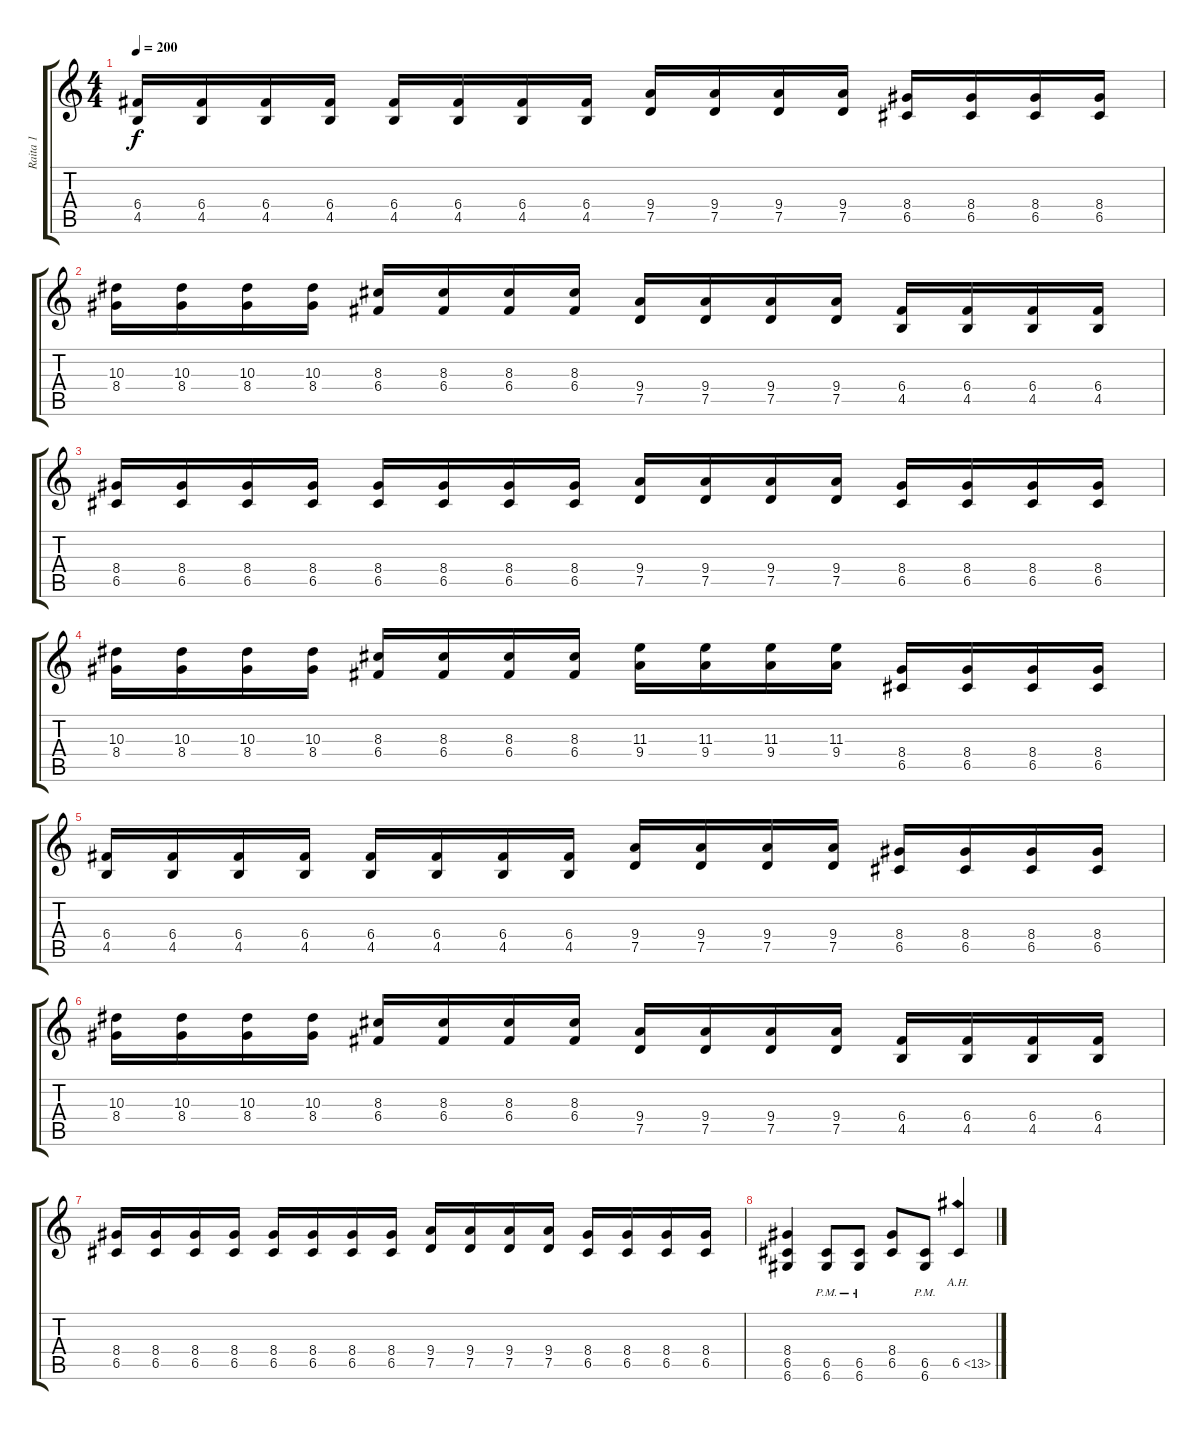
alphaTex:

\track ("Raita 1" "Raita 1") {instrument distortionguitar}
\staff {score tabs}
\tuning (D4 A3 F3 C3 G2 D2) {hide}
\ts (4 4)
\tempo 200
\clef g2
\ks c
(6.4 4.5).16{dy f} (6.4 4.5).16 (6.4 4.5).16 (6.4 4.5).16 (6.4 4.5).16 (6.4 4.5).16 (6.4 4.5).16 (6.4 4.5).16 (9.4 7.5).16 (9.4 7.5).16 (9.4 7.5).16 (9.4 7.5).16 (8.4 6.5).16 (8.4 6.5).16 (8.4 6.5).16 (8.4 6.5).16 |
(10.3 8.4).16 (10.3 8.4).16 (10.3 8.4).16 (10.3 8.4).16 (8.3 6.4).16 (8.3 6.4).16 (8.3 6.4).16 (8.3 6.4).16 (9.4 7.5).16 (9.4 7.5).16 (9.4 7.5).16 (9.4 7.5).16 (6.4 4.5).16 (6.4 4.5).16 (6.4 4.5).16 (6.4 4.5).16 |
(8.4 6.5).16 (8.4 6.5).16 (8.4 6.5).16 (8.4 6.5).16 (8.4 6.5).16 (8.4 6.5).16 (8.4 6.5).16 (8.4 6.5).16 (9.4 7.5).16 (9.4 7.5).16 (9.4 7.5).16 (9.4 7.5).16 (8.4 6.5).16 (8.4 6.5).16 (8.4 6.5).16 (8.4 6.5).16 |
(10.3 8.4).16 (10.3 8.4).16 (10.3 8.4).16 (10.3 8.4).16 (8.3 6.4).16 (8.3 6.4).16 (8.3 6.4).16 (8.3 6.4).16 (11.3 9.4).16 (11.3 9.4).16 (11.3 9.4).16 (11.3 9.4).16 (8.4 6.5).16 (8.4 6.5).16 (8.4 6.5).16 (8.4 6.5).16 |
(6.4 4.5).16 (6.4 4.5).16 (6.4 4.5).16 (6.4 4.5).16 (6.4 4.5).16 (6.4 4.5).16 (6.4 4.5).16 (6.4 4.5).16 (9.4 7.5).16 (9.4 7.5).16 (9.4 7.5).16 (9.4 7.5).16 (8.4 6.5).16 (8.4 6.5).16 (8.4 6.5).16 (8.4 6.5).16 |
(10.3 8.4).16 (10.3 8.4).16 (10.3 8.4).16 (10.3 8.4).16 (8.3 6.4).16 (8.3 6.4).16 (8.3 6.4).16 (8.3 6.4).16 (9.4 7.5).16 (9.4 7.5).16 (9.4 7.5).16 (9.4 7.5).16 (6.4 4.5).16 (6.4 4.5).16 (6.4 4.5).16 (6.4 4.5).16 |
(8.4 6.5).16 (8.4 6.5).16 (8.4 6.5).16 (8.4 6.5).16 (8.4 6.5).16 (8.4 6.5).16 (8.4 6.5).16 (8.4 6.5).16 (9.4 7.5).16 (9.4 7.5).16 (9.4 7.5).16 (9.4 7.5).16 (8.4 6.5).16 (8.4 6.5).16 (8.4 6.5).16 (8.4 6.5).16 |
(8.4 6.5 6.6).4 (6.5{pm} 6.6{pm}).8 (6.5{pm} 6.6{pm}).8 (8.4 6.5).8 (6.5{pm} 6.6{pm}).8 6.5{ah 7}.4
